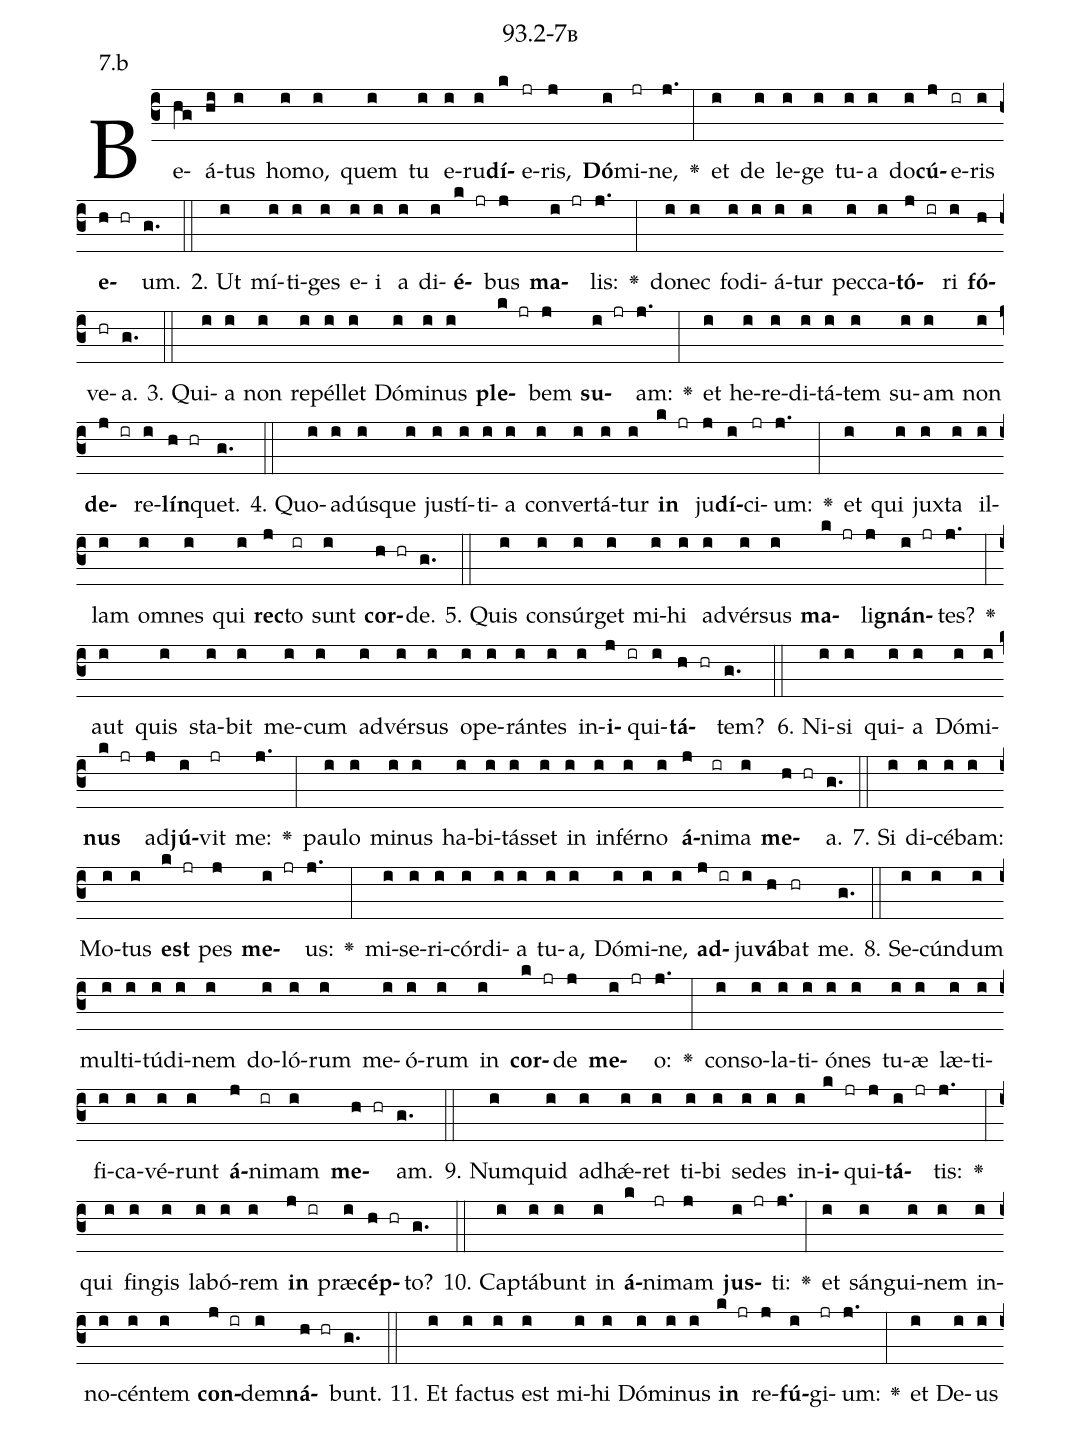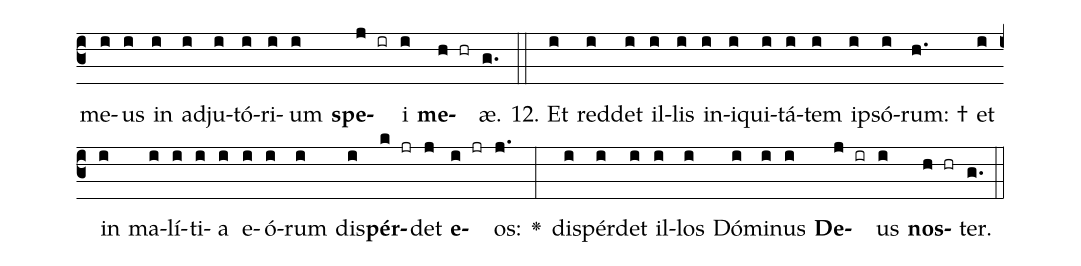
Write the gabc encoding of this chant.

name: 93.2-7b;
annotation: 7.b;
%%
(c3)Be(hg)á(hi)tus(i) ho(i)mo,(i) quem(i) tu(i) e(i)ru(i)<b>dí</b>(k)e(jr)ris,(j) <b>Dó</b>(i)mi(jr)ne,(j.) <v>\greheightstar</v>(:) et(i) de(i) le(i)ge(i) tu(i)a(i) do(i)<b>cú</b>(j)e(ir)ris(i) <b>e</b>(h hr)um.(g.) (::)
2. Ut(i) mí(i)ti(i)ges(i) e(i)i(i) a(i) di(i)<b>é</b>(k jr)bus(j) <b>ma</b>(i jr)lis:(j.) <v>\greheightstar</v>(:) do(i)nec(i) fo(i)di(i)á(i)tur(i) pec(i)ca(i)<b>tó</b>(j ir)ri(i) <b>fó</b>(h)ve(hr)a.(g.) (::)
3. Qui(i)a(i) non(i) re(i)pél(i)let(i) Dó(i)mi(i)nus(i) <b>ple</b>(k jr)bem(j) <b>su</b>(i jr)am:(j.) <v>\greheightstar</v>(:) et(i) he(i)re(i)di(i)tá(i)tem(i) su(i)am(i) non(i) <b>de</b>(j ir)re(i)<b>lín</b>(h hr)quet.(g.) (::)
4. Quo(i)ad(i)ús(i)que(i) jus(i)tí(i)ti(i)a(i) con(i)ver(i)tá(i)tur(i) <b>in</b>(k jr) ju(j)<b>dí</b>(i)ci(jr)um:(j.) <v>\greheightstar</v>(:) et(i) qui(i) jux(i)ta(i) il(i)lam(i) om(i)nes(i) qui(i) <b>rec</b>(j)to(ir) sunt(i) <b>cor</b>(h hr)de.(g.) (::)
5. Quis(i) con(i)súr(i)get(i) mi(i)hi(i) ad(i)vér(i)sus(i) <b>ma</b>(k jr)li(j)<b>gnán</b>(i jr)tes?(j.) <v>\greheightstar</v>(:) aut(i) quis(i) sta(i)bit(i) me(i)cum(i) ad(i)vér(i)sus(i) o(i)pe(i)rán(i)tes(i) in(i)<b>i</b>(j ir)qui(i)<b>tá</b>(h hr)tem?(g.) (::)
6. Ni(i)si(i) qui(i)a(i) Dó(i)mi(i)<b>nus</b>(k jr) ad(j)<b>jú</b>(i)vit(jr) me:(j.) <v>\greheightstar</v>(:) pau(i)lo(i) mi(i)nus(i) ha(i)bi(i)tás(i)set(i) in(i) in(i)fér(i)no(i) <b>á</b>(j)ni(ir)ma(i) <b>me</b>(h hr)a.(g.) (::)
7. Si(i) di(i)cé(i)bam:(i) Mo(i)tus(i) <b>est</b>(k jr) pes(j) <b>me</b>(i jr)us:(j.) <v>\greheightstar</v>(:) mi(i)se(i)ri(i)cór(i)di(i)a(i) tu(i)a,(i) Dó(i)mi(i)ne,(i) <b>ad</b>(j ir)ju(i)<b>vá</b>(h)bat(hr) me.(g.) (::)
8. Se(i)cún(i)dum(i) mul(i)ti(i)tú(i)di(i)nem(i) do(i)ló(i)rum(i) me(i)ó(i)rum(i) in(i) <b>cor</b>(k jr)de(j) <b>me</b>(i jr)o:(j.) <v>\greheightstar</v>(:) con(i)so(i)la(i)ti(i)ó(i)nes(i) tu(i)æ(i) læ(i)ti(i)fi(i)ca(i)vé(i)runt(i) <b>á</b>(j)ni(ir)mam(i) <b>me</b>(h hr)am.(g.) (::)
9. Num(i)quid(i) ad(i)hǽ(i)ret(i) ti(i)bi(i) se(i)des(i) in(i)<b>i</b>(k jr)qui(j)<b>tá</b>(i jr)tis:(j.) <v>\greheightstar</v>(:) qui(i) fin(i)gis(i) la(i)bó(i)rem(i) <b>in</b>(j ir) præ(i)<b>cép</b>(h hr)to?(g.) (::)
10. Cap(i)tá(i)bunt(i) in(i) <b>á</b>(k)ni(jr)mam(j) <b>jus</b>(i jr)ti:(j.) <v>\greheightstar</v>(:) et(i) sán(i)gui(i)nem(i) in(i)no(i)cén(i)tem(i) <b>con</b>(j ir)dem(i)<b>ná</b>(h hr)bunt.(g.) (::)
11. Et(i) fac(i)tus(i) est(i) mi(i)hi(i) Dó(i)mi(i)nus(i) <b>in</b>(k jr) re(j)<b>fú</b>(i)gi(jr)um:(j.) <v>\greheightstar</v>(:) et(i) De(i)us(i) me(i)us(i) in(i) ad(i)ju(i)tó(i)ri(i)um(i) <b>spe</b>(j ir)i(i) <b>me</b>(h hr)æ.(g.) (::)
12. Et(i) red(i)det(i) il(i)lis(i) in(i)i(i)qui(i)tá(i)tem(i) ip(i)só(i)rum: †(h.) et(i) in(i) ma(i)lí(i)ti(i)a(i) e(i)ó(i)rum(i) dis(i)<b>pér</b>(k jr)det(j) <b>e</b>(i jr)os:(j.) <v>\greheightstar</v>(:) dis(i)pér(i)det(i) il(i)los(i) Dó(i)mi(i)nus(i) <b>De</b>(j ir)us(i) <b>nos</b>(h hr)ter.(g.) (::)
